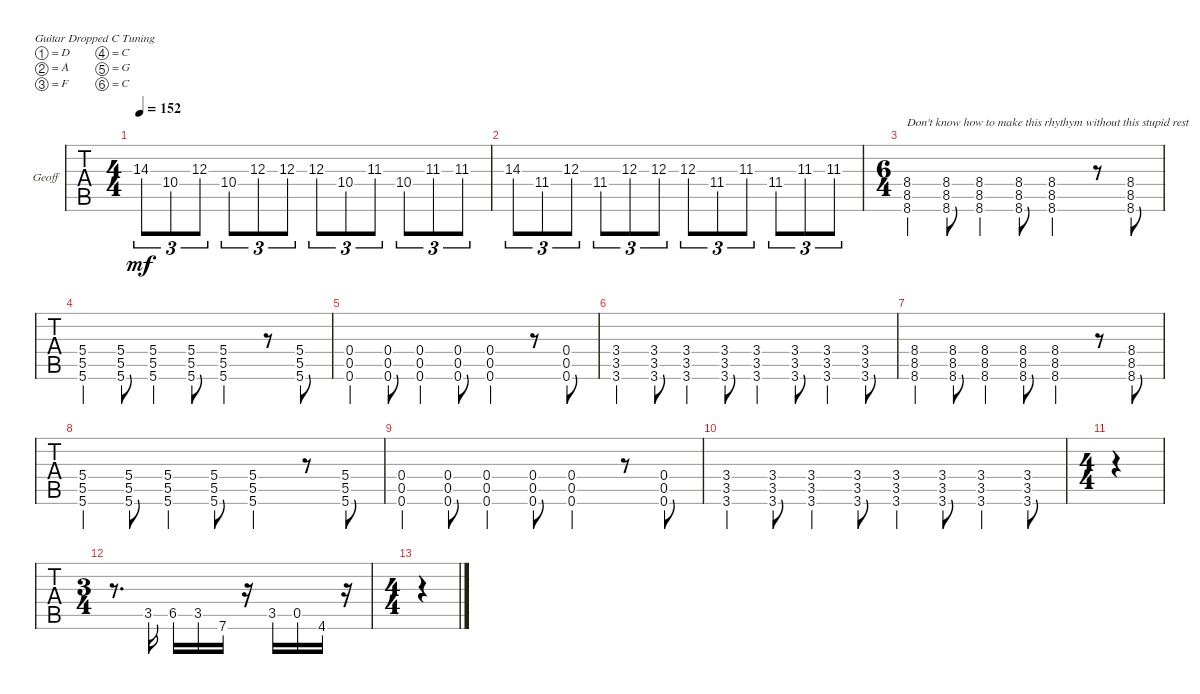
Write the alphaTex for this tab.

\defaultSystemsLayout 4
\bracketExtendMode groupsimilarinstruments
\firstSystemTrackNameOrientation horizontal
\otherSystemsTrackNameOrientation horizontal
\track ("Geoff" "Geoff") {instrument acousticguitarsteel}
\staff {tabs}
\tuning (D4 A3 F3 C3 G2 C2)
\ts (4 4)
\tempo 152
\clef g2
\ks c
14.3.8{tu (3 2) dy mf} 10.4.8{tu (3 2)} 12.3.8{tu (3 2)} 10.4.8{tu (3 2)} 12.3.8{tu (3 2)} 12.3.8{tu (3 2)} 12.3.8{tu (3 2)} 10.4.8{tu (3 2)} 11.3.8{tu (3 2)} 10.4.8{tu (3 2)} 11.3.8{tu (3 2)} 11.3.8{tu (3 2)} |
14.3.8{tu (3 2)} 11.4.8{tu (3 2)} 12.3.8{tu (3 2)} 11.4.8{tu (3 2)} 12.3.8{tu (3 2)} 12.3.8{tu (3 2)} 12.3.8{tu (3 2)} 11.4.8{tu (3 2)} 11.3.8{tu (3 2)} 11.4.8{tu (3 2)} 11.3.8{tu (3 2)} 11.3.8{tu (3 2)} |
\ts (6 4)
(8.6 8.5 8.4).4{txt "Don't know how to make this rhythym without this stupid rest"} (8.6 8.5 8.4).8 (8.6 8.5 8.4).4 (8.6 8.5 8.4).8 (8.6 8.5 8.4).2 r.8 (8.6 8.5 8.4).8 |
(5.6 5.5 5.4).4 (5.6 5.5 5.4).8 (5.6 5.5 5.4).4 (5.6 5.5 5.4).8 (5.6 5.5 5.4).2 r.8 (5.6 5.5 5.4).8 |
(0.5 0.4 0.6).4 (0.5 0.4 0.6).8 (0.5 0.4 0.6).4 (0.5 0.4 0.6).8 (0.5 0.4 0.6).2 r.8 (0.5 0.4 0.6).8 |
(3.5 3.4 3.6).4 (3.5 3.4 3.6).8 (3.5 3.4 3.6).4 (3.5 3.4 3.6).8 (3.5 3.4 3.6).4 (3.5 3.4 3.6).8 (3.5 3.4 3.6).4 (3.5 3.4 3.6).8 |
(8.6 8.5 8.4).4 (8.6 8.5 8.4).8 (8.6 8.5 8.4).4 (8.6 8.5 8.4).8 (8.6 8.5 8.4).2 r.8 (8.6 8.5 8.4).8 |
(5.6 5.5 5.4).4 (5.6 5.5 5.4).8 (5.6 5.5 5.4).4 (5.6 5.5 5.4).8 (5.6 5.5 5.4).2 r.8 (5.6 5.5 5.4).8 |
(0.5 0.4 0.6).4 (0.5 0.4 0.6).8 (0.5 0.4 0.6).4 (0.5 0.4 0.6).8 (0.5 0.4 0.6).2 r.8 (0.5 0.4 0.6).8 |
(3.5 3.4 3.6).4 (3.5 3.4 3.6).8 (3.5 3.4 3.6).4 (3.5 3.4 3.6).8 (3.5 3.4 3.6).4 (3.5 3.4 3.6).8 (3.5 3.4 3.6).4 (3.5 3.4 3.6).8 |
\ts (4 4)
|
\ts (3 4)
r.8{d} 3.5.16 6.5.16 3.5.16 7.6.16 r.16 3.5.16 0.5.16 4.6.16 r.16 |
\ts (4 4)
